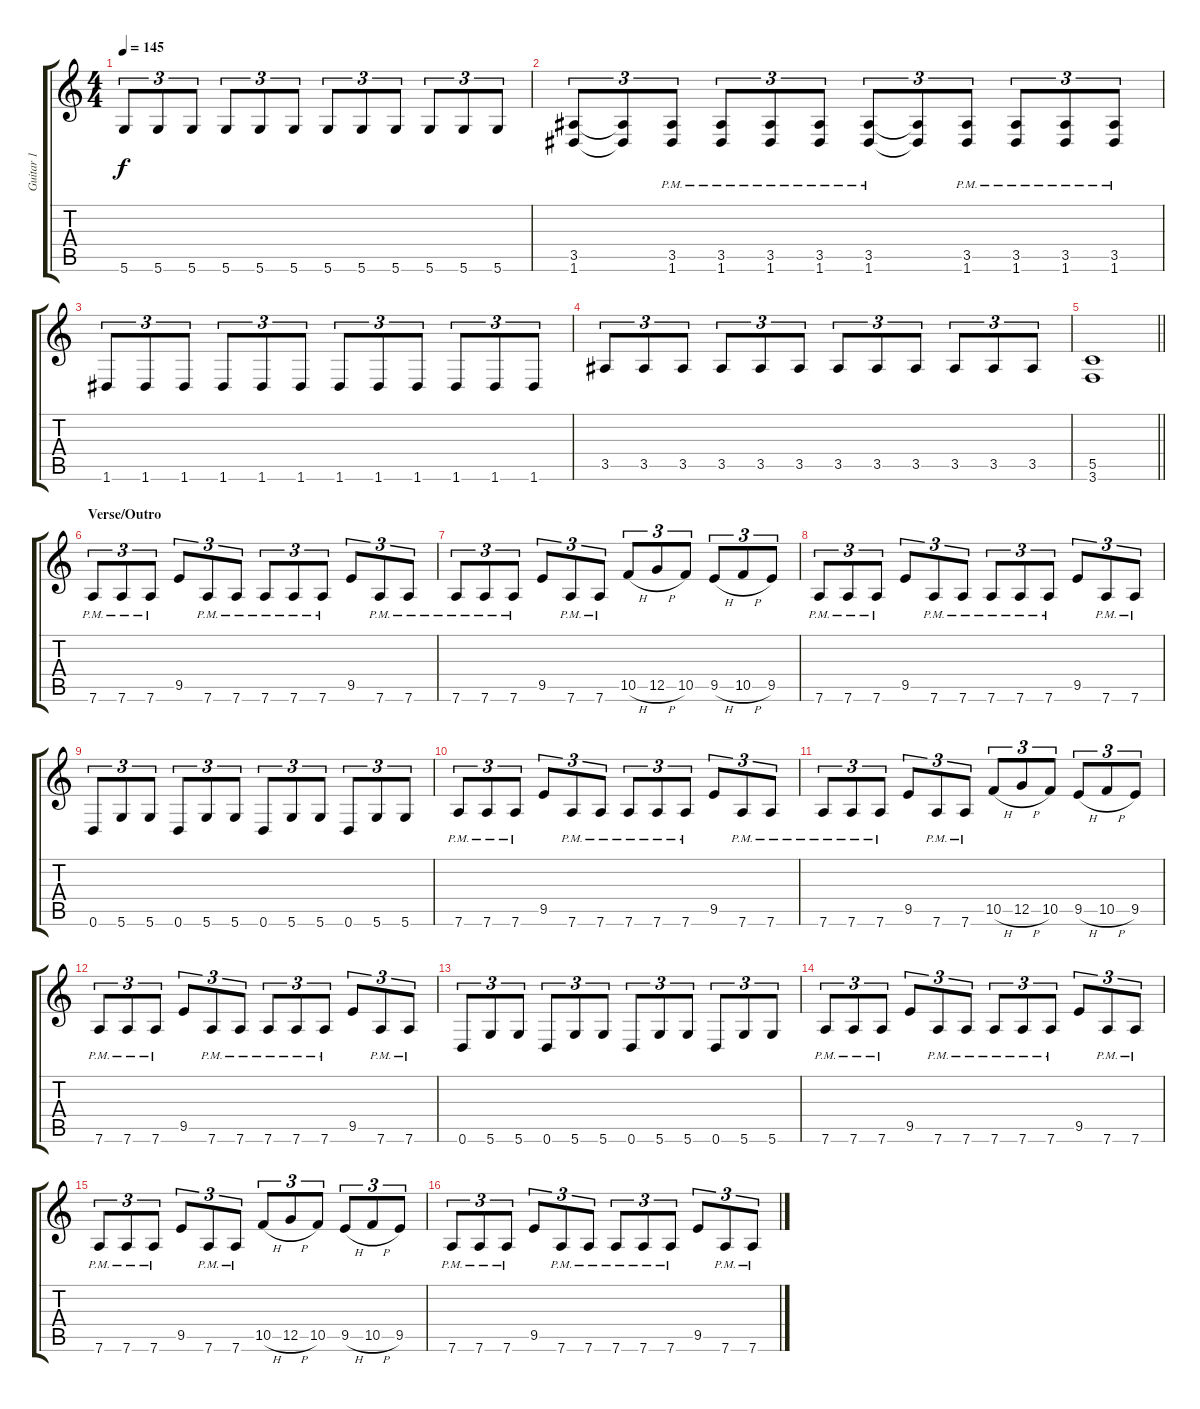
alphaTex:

\track ("Guitar 1" "Guitar 1") {instrument distortionguitar}
\staff {score tabs}
\tuning (D4 A3 F3 C3 G2 D2) {hide}
\ts (4 4)
\tempo 145
\clef g2
\ks c
5.6.8{tu (3 2) dy f} 5.6.8{tu (3 2)} 5.6.8{tu (3 2)} 5.6.8{tu (3 2)} 5.6.8{tu (3 2)} 5.6.8{tu (3 2)} 5.6.8{tu (3 2)} 5.6.8{tu (3 2)} 5.6.8{tu (3 2)} 5.6.8{tu (3 2)} 5.6.8{tu (3 2)} 5.6.8{tu (3 2)} |
(3.5 1.6).8{tu (3 2)} (3.5{t} 1.6{t}).8{tu (3 2)} (3.5{pm} 1.6{pm}).8{tu (3 2)} (3.5{pm} 1.6{pm}).8{tu (3 2)} (3.5{pm} 1.6{pm}).8{tu (3 2)} (3.5{pm} 1.6{pm}).8{tu (3 2)} (3.5{pm} 1.6{pm}).8{tu (3 2)} (3.5{t} 1.6{t}).8{tu (3 2)} (3.5{pm} 1.6{pm}).8{tu (3 2)} (3.5{pm} 1.6{pm}).8{tu (3 2)} (3.5{pm} 1.6{pm}).8{tu (3 2)} (3.5{pm} 1.6{pm}).8{tu (3 2)} |
1.6.8{tu (3 2)} 1.6.8{tu (3 2)} 1.6.8{tu (3 2)} 1.6.8{tu (3 2)} 1.6.8{tu (3 2)} 1.6.8{tu (3 2)} 1.6.8{tu (3 2)} 1.6.8{tu (3 2)} 1.6.8{tu (3 2)} 1.6.8{tu (3 2)} 1.6.8{tu (3 2)} 1.6.8{tu (3 2)} |
3.5.8{tu (3 2)} 3.5.8{tu (3 2)} 3.5.8{tu (3 2)} 3.5.8{tu (3 2)} 3.5.8{tu (3 2)} 3.5.8{tu (3 2)} 3.5.8{tu (3 2)} 3.5.8{tu (3 2)} 3.5.8{tu (3 2)} 3.5.8{tu (3 2)} 3.5.8{tu (3 2)} 3.5.8{tu (3 2)} |
\barLineRight lightlight
(5.5 3.6).1 |
\section ("" "Verse/Outro")
7.6{pm}.8{tu (3 2)} 7.6{pm}.8{tu (3 2)} 7.6{pm}.8{tu (3 2)} 9.5.8{tu (3 2)} 7.6{pm}.8{tu (3 2)} 7.6{pm}.8{tu (3 2)} 7.6{pm}.8{tu (3 2)} 7.6{pm}.8{tu (3 2)} 7.6{pm}.8{tu (3 2)} 9.5.8{tu (3 2)} 7.6{pm}.8{tu (3 2)} 7.6{pm}.8{tu (3 2)} |
7.6{pm}.8{tu (3 2)} 7.6{pm}.8{tu (3 2)} 7.6{pm}.8{tu (3 2)} 9.5.8{tu (3 2)} 7.6{pm}.8{tu (3 2)} 7.6{pm}.8{tu (3 2)} 10.5{h}.8{tu (3 2)} 12.5{h}.8{tu (3 2)} 10.5.8{tu (3 2)} 9.5{h}.8{tu (3 2)} 10.5{h}.8{tu (3 2)} 9.5.8{tu (3 2)} |
7.6{pm}.8{tu (3 2)} 7.6{pm}.8{tu (3 2)} 7.6{pm}.8{tu (3 2)} 9.5.8{tu (3 2)} 7.6{pm}.8{tu (3 2)} 7.6{pm}.8{tu (3 2)} 7.6{pm}.8{tu (3 2)} 7.6{pm}.8{tu (3 2)} 7.6{pm}.8{tu (3 2)} 9.5.8{tu (3 2)} 7.6{pm}.8{tu (3 2)} 7.6{pm}.8{tu (3 2)} |
0.6.8{tu (3 2)} 5.6.8{tu (3 2)} 5.6.8{tu (3 2)} 0.6.8{tu (3 2)} 5.6.8{tu (3 2)} 5.6.8{tu (3 2)} 0.6.8{tu (3 2)} 5.6.8{tu (3 2)} 5.6.8{tu (3 2)} 0.6.8{tu (3 2)} 5.6.8{tu (3 2)} 5.6.8{tu (3 2)} |
7.6{pm}.8{tu (3 2)} 7.6{pm}.8{tu (3 2)} 7.6{pm}.8{tu (3 2)} 9.5.8{tu (3 2)} 7.6{pm}.8{tu (3 2)} 7.6{pm}.8{tu (3 2)} 7.6{pm}.8{tu (3 2)} 7.6{pm}.8{tu (3 2)} 7.6{pm}.8{tu (3 2)} 9.5.8{tu (3 2)} 7.6{pm}.8{tu (3 2)} 7.6{pm}.8{tu (3 2)} |
7.6{pm}.8{tu (3 2)} 7.6{pm}.8{tu (3 2)} 7.6{pm}.8{tu (3 2)} 9.5.8{tu (3 2)} 7.6{pm}.8{tu (3 2)} 7.6{pm}.8{tu (3 2)} 10.5{h}.8{tu (3 2)} 12.5{h}.8{tu (3 2)} 10.5.8{tu (3 2)} 9.5{h}.8{tu (3 2)} 10.5{h}.8{tu (3 2)} 9.5.8{tu (3 2)} |
7.6{pm}.8{tu (3 2)} 7.6{pm}.8{tu (3 2)} 7.6{pm}.8{tu (3 2)} 9.5.8{tu (3 2)} 7.6{pm}.8{tu (3 2)} 7.6{pm}.8{tu (3 2)} 7.6{pm}.8{tu (3 2)} 7.6{pm}.8{tu (3 2)} 7.6{pm}.8{tu (3 2)} 9.5.8{tu (3 2)} 7.6{pm}.8{tu (3 2)} 7.6{pm}.8{tu (3 2)} |
0.6.8{tu (3 2)} 5.6.8{tu (3 2)} 5.6.8{tu (3 2)} 0.6.8{tu (3 2)} 5.6.8{tu (3 2)} 5.6.8{tu (3 2)} 0.6.8{tu (3 2)} 5.6.8{tu (3 2)} 5.6.8{tu (3 2)} 0.6.8{tu (3 2)} 5.6.8{tu (3 2)} 5.6.8{tu (3 2)} |
7.6{pm}.8{tu (3 2)} 7.6{pm}.8{tu (3 2)} 7.6{pm}.8{tu (3 2)} 9.5.8{tu (3 2)} 7.6{pm}.8{tu (3 2)} 7.6{pm}.8{tu (3 2)} 7.6{pm}.8{tu (3 2)} 7.6{pm}.8{tu (3 2)} 7.6{pm}.8{tu (3 2)} 9.5.8{tu (3 2)} 7.6{pm}.8{tu (3 2)} 7.6{pm}.8{tu (3 2)} |
7.6{pm}.8{tu (3 2)} 7.6{pm}.8{tu (3 2)} 7.6{pm}.8{tu (3 2)} 9.5.8{tu (3 2)} 7.6{pm}.8{tu (3 2)} 7.6{pm}.8{tu (3 2)} 10.5{h}.8{tu (3 2)} 12.5{h}.8{tu (3 2)} 10.5.8{tu (3 2)} 9.5{h}.8{tu (3 2)} 10.5{h}.8{tu (3 2)} 9.5.8{tu (3 2)} |
7.6{pm}.8{tu (3 2)} 7.6{pm}.8{tu (3 2)} 7.6{pm}.8{tu (3 2)} 9.5.8{tu (3 2)} 7.6{pm}.8{tu (3 2)} 7.6{pm}.8{tu (3 2)} 7.6{pm}.8{tu (3 2)} 7.6{pm}.8{tu (3 2)} 7.6{pm}.8{tu (3 2)} 9.5.8{tu (3 2)} 7.6{pm}.8{tu (3 2)} 7.6{pm}.8{tu (3 2)}
